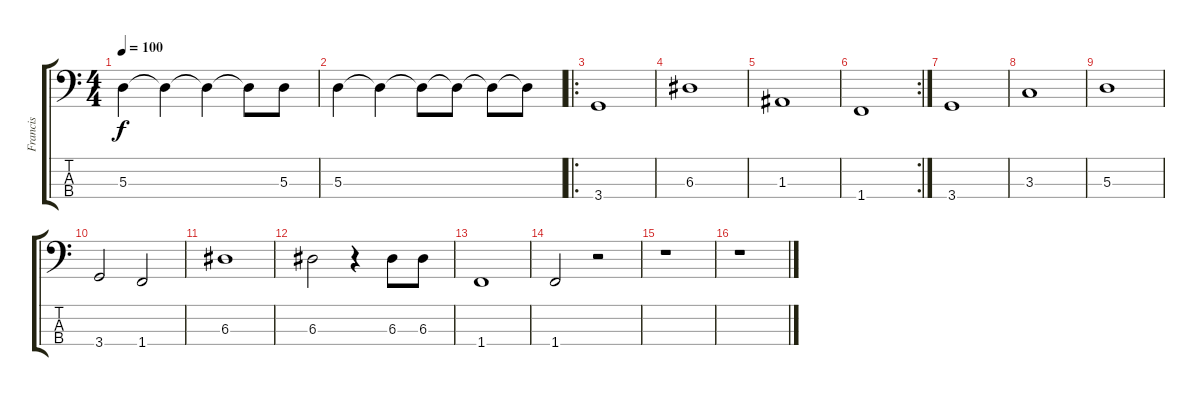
\track ("Francis" "Francis") {instrument electricbassfinger}
\staff {score tabs}
\tuning (G2 D2 A1 E1) {hide}
\ts (4 4)
\tempo 100
\clef f4
\ks c
5.3.4{dy f} 5.3{t}.4 5.3{t}.4 5.3{t}.8 5.3.8 |
5.3.4 5.3{t}.4 5.3{t}.8 5.3{t}.8 5.3{t}.8 5.3{t}.8 |
\ro
3.4.1 |
6.3.1 |
1.3.1 |
\rc 2
1.4.1 |
3.4.1 |
3.3.1 |
5.3.1 |
3.4.2 1.4.2 |
6.3.1 |
6.3.2 r.4 6.3.8 6.3.8 |
1.4.1 |
1.4.2 r.2 |
r.1 |
r.1
